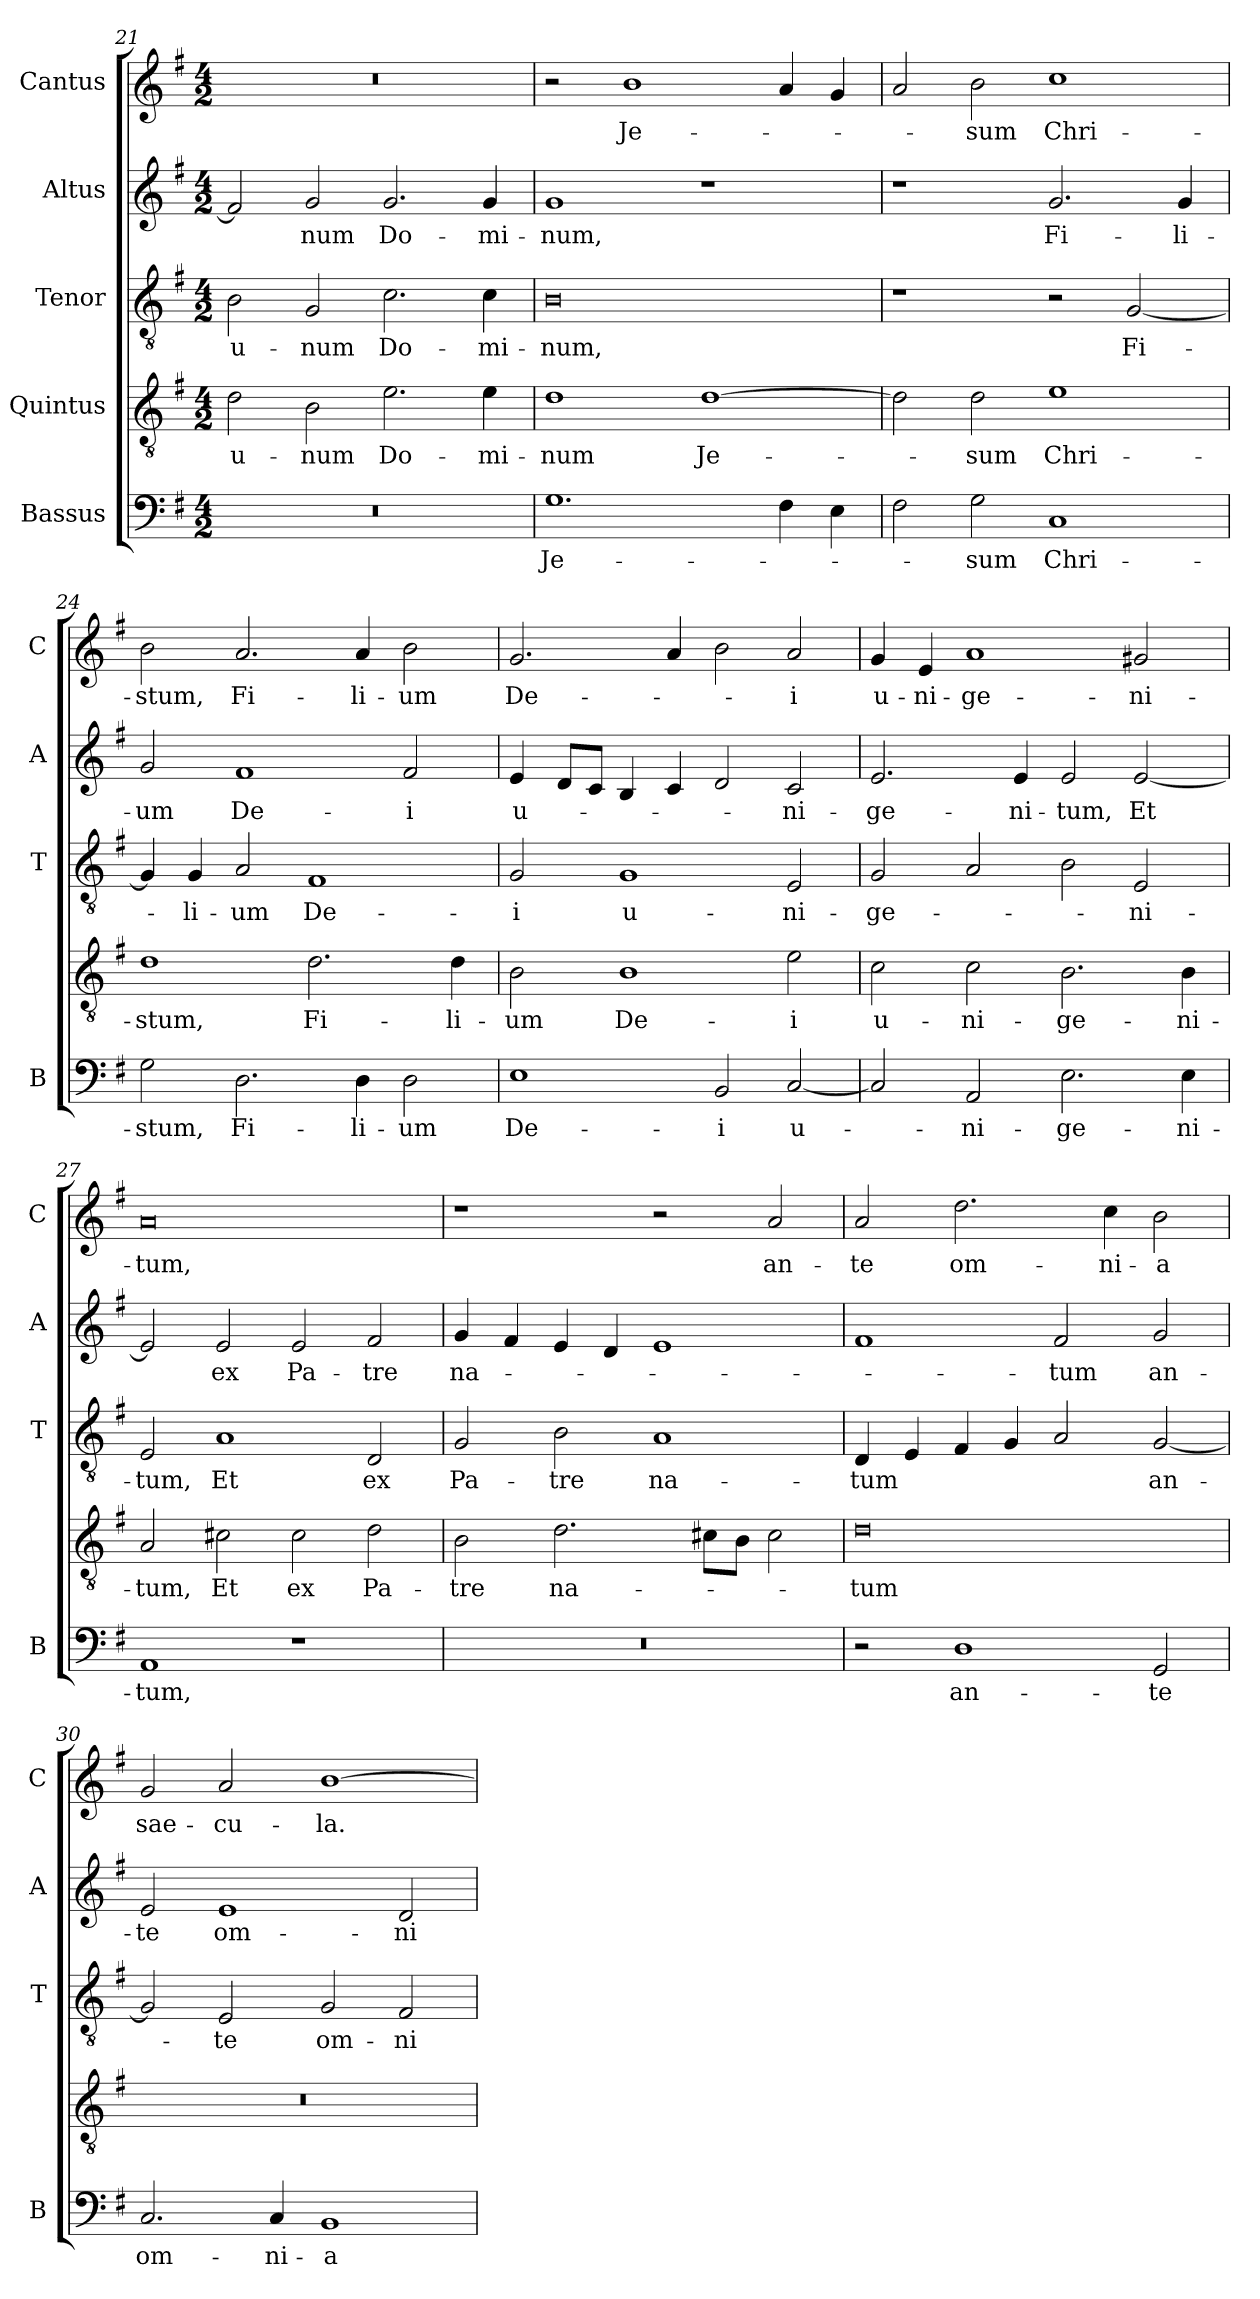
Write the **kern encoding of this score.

**kern	**text	**kern	**text	**kern	**text	**kern	**text	**kern	**text
*part5	*part5	*part4	*part4	*part3	*part3	*part2	*part2	*part1	*part1
*staff5	*staff5	*staff4	*staff4	*staff3	*staff3	*staff2	*staff2	*staff1	*staff1
*I"Bassus	*	*I"Quintus	*	*I"Tenor	*	*I"Altus	*	*I"Cantus	*
*I'B	*	*	*	*I'T	*	*I'A	*	*I'C	*
*clefF4	*	*clefGv2	*	*clefGv2	*	*clefG2	*	*clefG2	*
*k[f#]	*	*k[f#]	*	*k[f#]	*	*k[f#]	*	*k[f#]	*
*G:	*	*G:	*	*G:	*	*G:	*	*G:	*
*M4/2	*	*M4/2	*	*M4/2	*	*M4/2	*	*M4/2	*
=21	=21	=21	=21	=21	=21	=21	=21	=21	=21
!	!	!	!LO:LY:b	!	!LO:LY:b	!	!	!	!
0r	.	2d\	u-	2B\	u-	2f#/]	.	0r	.
!	!	!	!LO:LY:b	!	!LO:LY:b	!	!LO:LY:b	!	!
.	.	2B\	-num	2G/	-num	2g/	-num	.	.
!	!	!	!LO:LY:b	!	!LO:LY:b	!	!LO:LY:b	!	!
.	.	2.e\	Do-	2.c\	Do-	2.g/	Do-	.	.
!	!	!	!LO:LY:b	!	!LO:LY:b	!	!LO:LY:b	!	!
.	.	4e\	-mi-	4c\	-mi-	4g/	-mi-	.	.
=22	=22	=22	=22	=22	=22	=22	=22	=22	=22
!	!LO:LY:b	!	!LO:LY:b	!	!LO:LY:b	!	!LO:LY:b	!	!
1.G	Je-	1d	-num	0B	-num,	1g	-num,	2r	.
!	!	!	!	!	!	!	!	!	!LO:LY:b
.	.	.	.	.	.	.	.	1b	Je-
!	!	!	!LO:LY:b	!	!	!	!	!	!
.	.	[1d	Je-	.	.	1r	.	.	.
4F#\	.	.	.	.	.	.	.	4a/	.
4E\	.	.	.	.	.	.	.	4g/	.
=23	=23	=23	=23	=23	=23	=23	=23	=23	=23
2F#\	.	2d\]	.	1r	.	1r	.	2a/	.
!	!LO:LY:b	!	!LO:LY:b	!	!	!	!	!	!LO:LY:b
2G\	-sum	2d\	-sum	.	.	.	.	2b\	-sum
!	!LO:LY:b	!	!LO:LY:b	!	!	!	!LO:LY:b	!	!LO:LY:b
1C	Chri-	1e	Chri-	2r	.	2.g/	Fi-	1cc	Chri-
!	!	!	!	!	!LO:LY:b	!	!	!	!
.	.	.	.	[2G/	Fi-	.	.	.	.
!	!	!	!	!	!	!	!LO:LY:b	!	!
.	.	.	.	.	.	4g/	-li-	.	.
!!LO:PB:g=z
=24	=24	=24	=24	=24	=24	=24	=24	=24	=24
!	!LO:LY:b	!	!LO:LY:b	!	!	!	!LO:LY:b	!	!LO:LY:b
2G\	-stum,	1d	-stum,	4G/]	.	2g/	-um	2b\	-stum,
!	!	!	!	!	!LO:LY:b	!	!	!	!
.	.	.	.	4G/	-li-	.	.	.	.
!	!LO:LY:b	!	!	!	!LO:LY:b	!	!LO:LY:b	!	!LO:LY:b
2.D\	Fi-	.	.	2A/	-um	1f#	De-	2.a/	Fi-
!	!	!	!LO:LY:b	!	!LO:LY:b	!	!	!	!
.	.	2.d\	Fi-	1F#	De-	.	.	.	.
!	!LO:LY:b	!	!	!	!	!	!	!	!LO:LY:b
4D\	-li-	.	.	.	.	.	.	4a/	-li-
!	!LO:LY:b	!	!	!	!	!	!LO:LY:b	!	!LO:LY:b
2D\	-um	.	.	.	.	2f#/	-i	2b\	-um
!	!	!	!LO:LY:b	!	!	!	!	!	!
.	.	4d\	-li-	.	.	.	.	.	.
=25	=25	=25	=25	=25	=25	=25	=25	=25	=25
!	!LO:LY:b	!	!LO:LY:b	!	!LO:LY:b	!	!LO:LY:b	!	!LO:LY:b
1E	De-	2B\	-um	2G/	-i	4e/	u-	2.g/	De-
.	.	.	.	.	.	8d/L	.	.	.
.	.	.	.	.	.	8c/J	.	.	.
!	!	!	!LO:LY:b	!	!LO:LY:b	!	!	!	!
.	.	1B	De-	1G	u-	4B/	.	.	.
.	.	.	.	.	.	4c/	.	4a/	.
!	!LO:LY:b	!	!	!	!	!	!	!	!
2BB/	-i	.	.	.	.	2d/	.	2b\	.
!	!LO:LY:b	!	!LO:LY:b	!	!LO:LY:b	!	!LO:LY:b	!	!LO:LY:b
[2C/	u-	2e\	-i	2E/	-ni-	2c/	-ni-	2a/	-i
=26	=26	=26	=26	=26	=26	=26	=26	=26	=26
!	!	!	!LO:LY:b	!	!LO:LY:b	!	!LO:LY:b	!	!LO:LY:b
2C/]	.	2c\	u-	2G/	-ge-	2.e/	-ge-	4g/	u-
!	!	!	!	!	!	!	!	!	!LO:LY:b
.	.	.	.	.	.	.	.	4e/	-ni-
!	!LO:LY:b	!	!LO:LY:b	!	!	!	!	!	!LO:LY:b
2AA/	-ni-	2c\	-ni-	2A/	.	.	.	1a	-ge-
!	!	!	!	!	!	!	!LO:LY:b	!	!
.	.	.	.	.	.	4e/	-ni-	.	.
!	!LO:LY:b	!	!LO:LY:b	!	!	!	!LO:LY:b	!	!
2.E\	-ge-	2.B\	-ge-	2B\	.	2e/	-tum,	.	.
!	!	!	!	!	!LO:LY:b	!	!LO:LY:b	!	!LO:LY:b
.	.	.	.	2E/	-ni-	[2e/	Et	2g#X/	-ni-
!	!LO:LY:b	!	!LO:LY:b	!	!	!	!	!	!
4E\	-ni-	4B\	-ni-	.	.	.	.	.	.
=27	=27	=27	=27	=27	=27	=27	=27	=27	=27
!	!LO:LY:b	!	!LO:LY:b	!	!LO:LY:b	!	!	!	!LO:LY:b
1AA	-tum,	2A/	-tum,	2E/	-tum,	2e/]	.	0a	-tum,
!	!	!	!LO:LY:b	!	!LO:LY:b	!	!LO:LY:b	!	!
.	.	2c#X\	Et	1A	Et	2e/	ex	.	.
!	!	!	!LO:LY:b	!	!	!	!LO:LY:b	!	!
1r	.	2c#\	ex	.	.	2e/	Pa-	.	.
!	!	!	!LO:LY:b	!	!LO:LY:b	!	!LO:LY:b	!	!
.	.	2d\	Pa-	2D/	ex	2f#/	-tre	.	.
!!LO:LB:g=z
=28	=28	=28	=28	=28	=28	=28	=28	=28	=28
!	!	!	!LO:LY:b	!	!LO:LY:b	!	!LO:LY:b	!	!
0r	.	2B\	-tre	2G/	Pa-	4g/	na-	1r	.
.	.	.	.	.	.	4f#/	.	.	.
!	!	!	!LO:LY:b	!	!LO:LY:b	!	!	!	!
.	.	2.d\	na-	2B\	-tre	4e/	.	.	.
.	.	.	.	.	.	4d/	.	.	.
!	!	!	!	!	!LO:LY:b	!	!	!	!
.	.	.	.	1A	na-	1e	.	2r	.
.	.	8c#X\L	.	.	.	.	.	.	.
.	.	8B\J	.	.	.	.	.	.	.
!	!	!	!	!	!	!	!	!	!LO:LY:b
.	.	2c#\	.	.	.	.	.	2a/	an-
=29	=29	=29	=29	=29	=29	=29	=29	=29	=29
!	!	!	!LO:LY:b	!	!LO:LY:b	!	!	!	!LO:LY:b
2r	.	0d	-tum	4D/	-tum	1f#	.	2a/	-te
.	.	.	.	4E/	.	.	.	.	.
!	!LO:LY:b	!	!	!	!	!	!	!	!LO:LY:b
1D	an-	.	.	4F#/	.	.	.	2.dd\	om-
.	.	.	.	4G/	.	.	.	.	.
!	!	!	!	!	!	!	!LO:LY:b	!	!
.	.	.	.	2A/	.	2f#/	-tum	.	.
!	!	!	!	!	!	!	!	!	!LO:LY:b
.	.	.	.	.	.	.	.	4cc\	-ni-
!	!LO:LY:b	!	!	!	!LO:LY:b	!	!LO:LY:b	!	!LO:LY:b
2GG/	-te	.	.	[2G/	an-	2g/	an-	2b\	-a
=30	=30	=30	=30	=30	=30	=30	=30	=30	=30
!	!LO:LY:b	!	!	!	!	!	!LO:LY:b	!	!LO:LY:b
2.C/	om-	0r	.	2G/]	.	2e/	-te	2g/	sae-
!	!	!	!	!	!LO:LY:b	!	!LO:LY:b	!	!LO:LY:b
.	.	.	.	2E/	-te	1e	om-	2a/	-cu-
!	!LO:LY:b	!	!	!	!	!	!	!	!
4C/	-ni-	.	.	.	.	.	.	.	.
!	!LO:LY:b	!	!	!	!LO:LY:b	!	!	!	!LO:LY:b
1BB	-a	.	.	2G/	om-	.	.	[1b	-la.
!	!	!	!	!	!LO:LY:b	!	!LO:LY:b	!	!
.	.	.	.	2F#/	-ni-	2d/	-ni-	.	.
=	=	=	=	=	=	=	=	=	=
*-	*-	*-	*-	*-	*-	*-	*-	*-	*-
